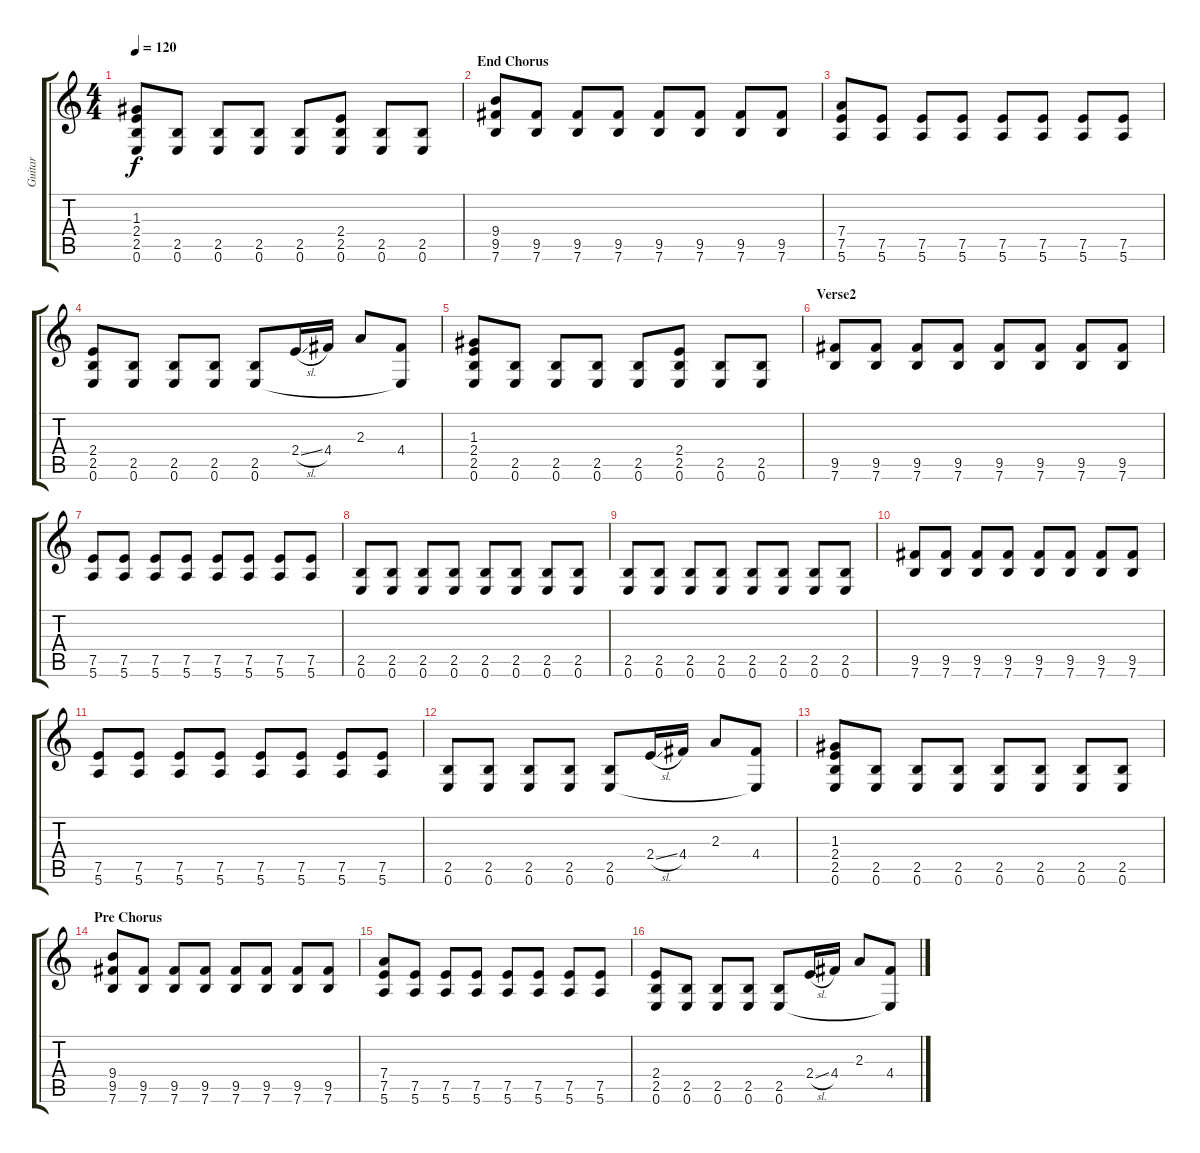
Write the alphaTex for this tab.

\track ("Guitar" "Guitar") {instrument electricguitarmuted}
\staff {score tabs}
\tuning (E4 B3 G3 D3 A2 E2) {hide}
\ts (4 4)
\tempo 120
\clef g2
\ks c
(1.3 2.4 2.5 0.6).8{dy f} (2.5 0.6).8{instrument electricguitarmuted} (2.5 0.6).8 (2.5 0.6).8 (2.5 0.6).8 (2.4 2.5 0.6).8{instrument distortionguitar} (2.5 0.6).8{instrument electricguitarmuted} (2.5 0.6).8 |
\section ("" "End Chorus")
(9.4 9.5 7.6).8{instrument distortionguitar} (9.5 7.6).8{instrument electricguitarmuted} (9.5 7.6).8 (9.5 7.6).8 (9.5 7.6).8 (9.5 7.6).8 (9.5 7.6).8 (9.5 7.6).8 |
(7.4 7.5 5.6).8{instrument distortionguitar} (7.5 5.6).8{instrument electricguitarmuted} (7.5 5.6).8 (7.5 5.6).8 (7.5 5.6).8 (7.5 5.6).8 (7.5 5.6).8 (7.5 5.6).8 |
(2.4 2.5 0.6).8{instrument distortionguitar} (2.5 0.6).8{instrument electricguitarmuted} (2.5 0.6).8 (2.5 0.6).8 (2.5 0.6).8 2.4{sl}.16{instrument distortionguitar} 4.4.16 2.3.8 (4.4 0.6{t}).8 |
(1.3 2.4 2.5 0.6).8 (2.5 0.6).8{instrument electricguitarmuted} (2.5 0.6).8 (2.5 0.6).8 (2.5 0.6).8 (2.4 2.5 0.6).8 (2.5 0.6).8 (2.5 0.6).8 |
\section ("" "Verse2")
(9.5 7.6).8 (9.5 7.6).8 (9.5 7.6).8 (9.5 7.6).8 (9.5 7.6).8 (9.5 7.6).8 (9.5 7.6).8 (9.5 7.6).8 |
(7.5 5.6).8 (7.5 5.6).8 (7.5 5.6).8 (7.5 5.6).8 (7.5 5.6).8 (7.5 5.6).8 (7.5 5.6).8 (7.5 5.6).8 |
(2.5 0.6).8 (2.5 0.6).8 (2.5 0.6).8 (2.5 0.6).8 (2.5 0.6).8 (2.5 0.6).8 (2.5 0.6).8 (2.5 0.6).8 |
(2.5 0.6).8 (2.5 0.6).8 (2.5 0.6).8 (2.5 0.6).8 (2.5 0.6).8 (2.5 0.6).8 (2.5 0.6).8 (2.5 0.6).8 |
(9.5 7.6).8 (9.5 7.6).8 (9.5 7.6).8 (9.5 7.6).8 (9.5 7.6).8 (9.5 7.6).8 (9.5 7.6).8 (9.5 7.6).8 |
(7.5 5.6).8 (7.5 5.6).8 (7.5 5.6).8 (7.5 5.6).8 (7.5 5.6).8 (7.5 5.6).8 (7.5 5.6).8 (7.5 5.6).8 |
(2.5 0.6).8 (2.5 0.6).8 (2.5 0.6).8 (2.5 0.6).8 (2.5 0.6).8 2.4{sl}.16{instrument distortionguitar} 4.4.16 2.3.8 (4.4 0.6{t}).8 |
(1.3 2.4 2.5 0.6).8 (2.5 0.6).8{instrument electricguitarmuted} (2.5 0.6).8 (2.5 0.6).8 (2.5 0.6).8 (2.5 0.6).8 (2.5 0.6).8 (2.5 0.6).8 |
\section ("" "Pre Chorus")
(9.4 9.5 7.6).8{instrument distortionguitar} (9.5 7.6).8{instrument electricguitarmuted} (9.5 7.6).8 (9.5 7.6).8 (9.5 7.6).8 (9.5 7.6).8 (9.5 7.6).8 (9.5 7.6).8 |
(7.4 7.5 5.6).8{instrument distortionguitar} (7.5 5.6).8{instrument electricguitarmuted} (7.5 5.6).8 (7.5 5.6).8 (7.5 5.6).8 (7.5 5.6).8 (7.5 5.6).8 (7.5 5.6).8 |
(2.4 2.5 0.6).8{instrument distortionguitar} (2.5 0.6).8{instrument electricguitarmuted} (2.5 0.6).8 (2.5 0.6).8 (2.5 0.6).8 2.4{sl}.16{instrument distortionguitar} 4.4.16 2.3.8 (4.4 0.6{t}).8
